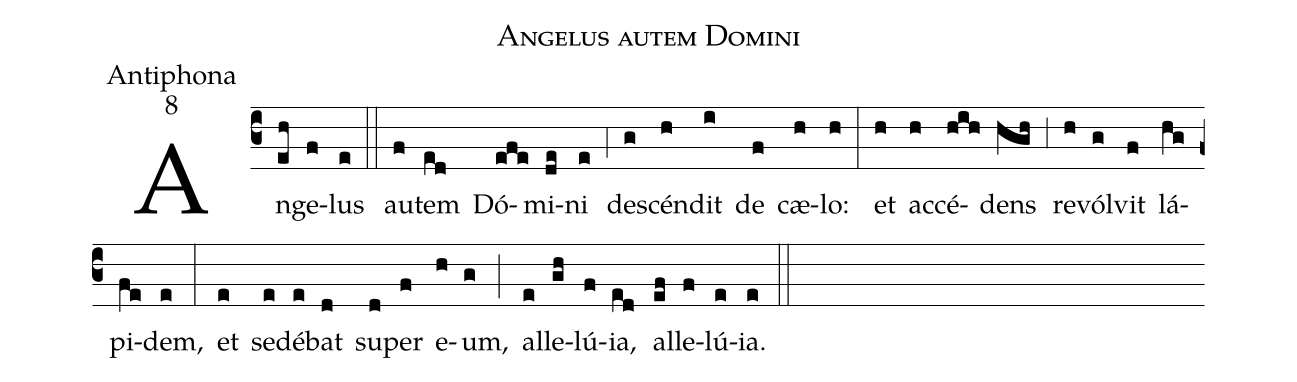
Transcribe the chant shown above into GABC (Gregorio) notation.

name:Angelus autem Domini;
office-part:Antiphona;
mode:8;
%%
(c3) An(eh)ge(f)lus(e) (::) au(f)tem(ed) Dó(efe)mi(de)ni(e) (;4) de(g)scén(h)dit(i) de(f) cæ(h)lo:(h) (:) et(h) ac(h)cé(hih)dens(hgh) (;3) re(h)vól(g)vit(f) lá(hg)pi(fe)dem,(e) (:) et(e) se(e)dé(e)bat(d) su(d)per(f) e(h)um,(g) (;) al(e)le(gh)lú(f)ia,(ed) al(ef)le(f)lú(e)ia.(e) (::)
